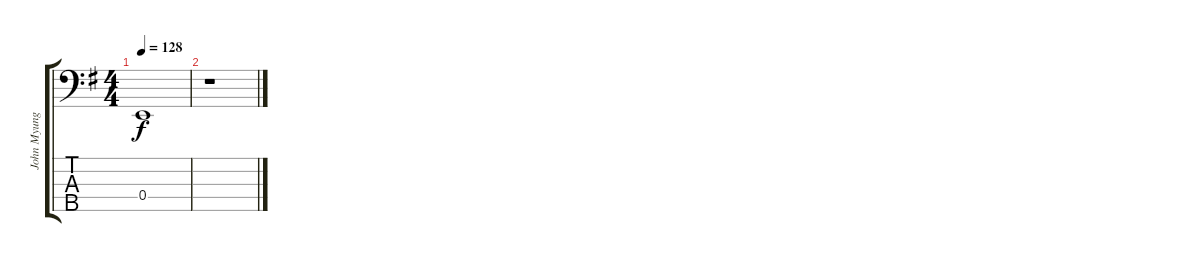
\track ("John Myung" "John Myung") {instrument electricbassfinger}
\staff {score tabs}
\tuning (G2 D2 A1 E1 B0) {hide}
\ts (4 4)
\tempo 128
\clef f4
\ks eminor
0.4{t}.1{dy f} |
r.1
